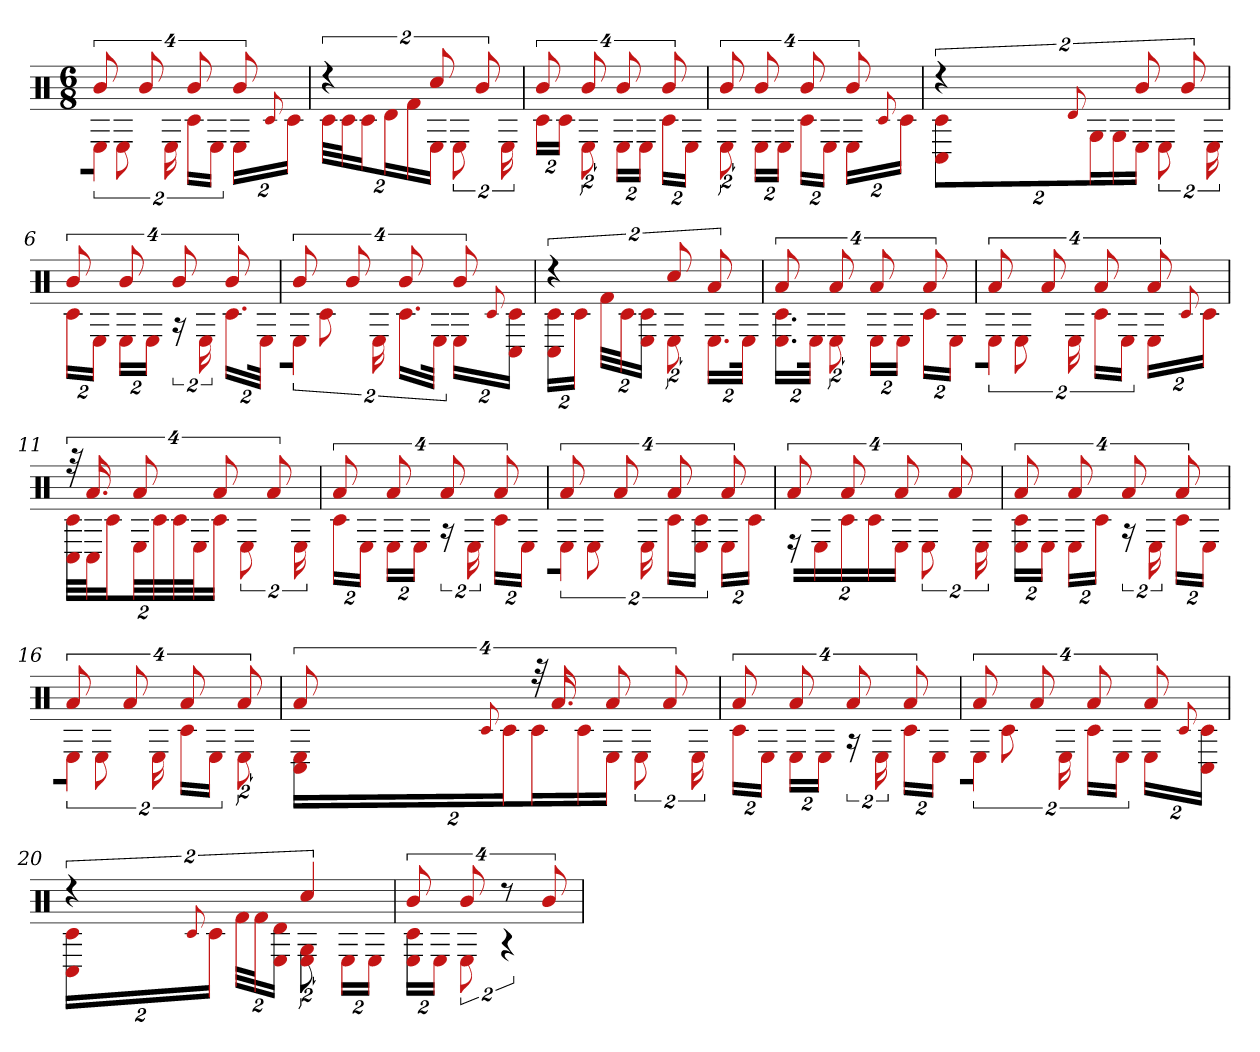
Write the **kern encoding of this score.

**kern
*part1
*staff1
*clefX
*k[]
*M6/8
=1
*^
16%3b	32%3EJ
.	16%3E
16%3b	.
.	32%3E
16%3b	32%3c#L
.	32%3EJ
16%3b	32%3EL
.	8qqc#
.	32%3c#J
=2	=2
8%3r	64%3c#LL
.	64%3c#J
.	32%3c#J
.	32%3dL
.	32%3f#J
16%3cc#	32%3EJ
.	16%3E
16%3b	.
.	32%3E
=3	=3
16%3b	32%3c#L
.	32%3c#J
16%3b	16%3E
16%3b	32%3EL
.	32%3EJ
16%3b	32%3c#L
.	32%3EJ
=4	=4
16%3b	16%3E
16%3b	32%3EL
.	32%3EJ
16%3b	32%3c#L
.	32%3EJ
16%3b	32%3EL
.	8qqc#
.	32%3c#J
=5	=5
8%3r	16%3c# 16%3C#
.	8qqd
.	32%3GL
.	32%3GJ
16%3b	32%3EJ
.	16%3E
16%3b	.
.	32%3E
=6	=6
16%3b	32%3c#L
.	32%3EJ
16%3b	32%3EL
.	32%3EJ
16%3b	32%3r
.	32%3E
16%3b	32%3.c#L
.	64%3EJk
=7	=7
16%3b	32%3EJ
.	16%3c#
16%3b	.
.	32%3E
16%3b	32%3.c#L
.	64%3EJk
16%3b	32%3EL
.	8qqc#
.	32%3C# 32%3c#J
=8	=8
8%3r	32%3c# 32%3C#L
.	32%3c#J
.	64%3f#LL
.	64%3c#J
.	32%3E 32%3c#J
16%3cc#	16%3E
16%3a	32%3.EL
.	64%3EJk
=9	=9
16%3a	32%3.E 32%3.c#L
.	64%3EJk
16%3a	16%3E
16%3a	32%3EL
.	32%3EJ
16%3a	32%3c#L
.	32%3EJ
=10	=10
16%3a	32%3EJ
.	16%3E
16%3a	.
.	32%3E
16%3a	32%3c#L
.	32%3EJ
16%3a	32%3EL
.	8qqc#
.	32%3c#J
=11	=11
64%3r	64%3c# 64%3C#LL
32%3.a	64%3C#J
.	32%3c#J
16%3a	64%3ELL
.	64%3c#
.	64%3c#
.	64%3EJJ
16%3a	32%3c#J
.	16%3E
16%3a	.
.	32%3E
=12	=12
16%3a	32%3c#L
.	32%3EJ
16%3a	32%3EL
.	32%3EJ
16%3a	32%3r
.	32%3E
16%3a	32%3c#L
.	32%3EJ
=13	=13
16%3a	32%3EJ
.	16%3E
16%3a	.
.	32%3E
16%3a	32%3c#L
.	32%3E 32%3c#J
16%3a	32%3EL
.	32%3c#J
=14	=14
16%3a	32%3r
.	32%3E
16%3a	32%3c#L
.	32%3c#J
16%3a	32%3EJ
.	16%3E
16%3a	.
.	32%3E
=15	=15
16%3a	32%3c# 32%3EL
.	32%3EJ
16%3a	32%3EL
.	32%3c#J
16%3a	32%3r
.	32%3E
16%3a	32%3c#L
.	32%3EJ
=16	=16
16%3a	32%3EJ
.	16%3E
16%3a	.
.	32%3E
16%3a	32%3c#L
.	32%3EJ
16%3a	16%3E
=17	=17
16%3a	32%3C# 32%3EL
.	8qqc#
.	32%3c#J
64%3r	32%3c#L
32%3.a	.
.	32%3c#J
16%3a	32%3EJ
.	16%3E
16%3a	.
.	32%3E
=18	=18
16%3a	32%3c#L
.	32%3EJ
16%3a	32%3EL
.	32%3EJ
16%3a	32%3r
.	32%3E
16%3a	32%3c#L
.	32%3EJ
=19	=19
16%3a	32%3EJ
.	16%3c#
16%3a	.
.	32%3E
16%3a	32%3c#L
.	32%3EJ
16%3a	32%3EL
.	8qqc#
.	32%3C# 32%3c#J
=20	=20
8%3r	32%3c# 32%3C#L
.	8qqc#
.	32%3c#J
.	64%3f#LL
.	64%3f#J
.	32%3E 32%3dJ
8%3cc#	16%3G 16%3E
.	32%3EL
.	32%3EJ
=21	=21
16%3b	32%3E 32%3c#L
.	32%3EJ
16%3b	16%3E
16%3r	8%3r
16%3b	.
*v	*v
=
*-
